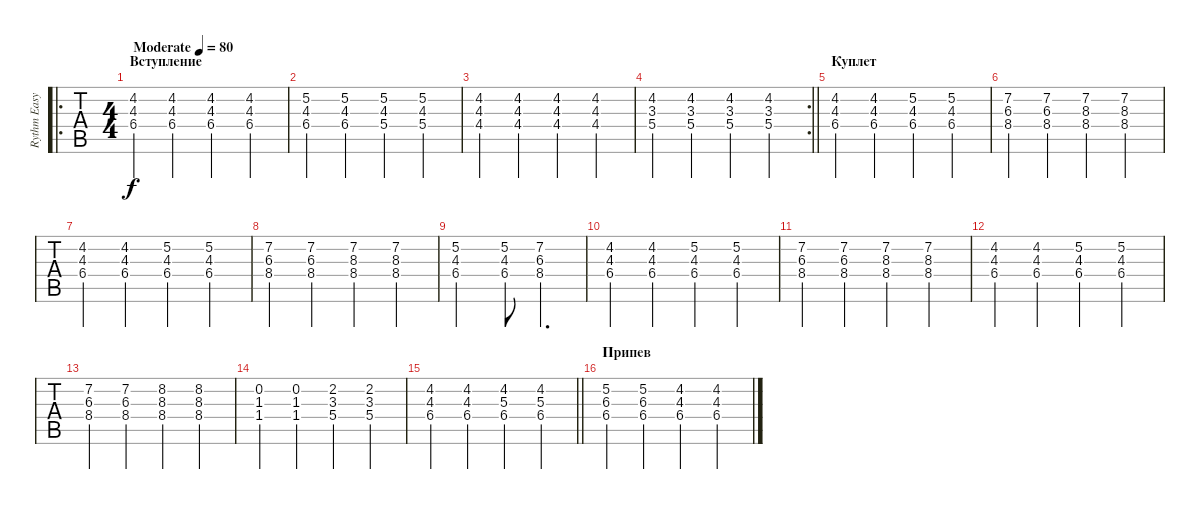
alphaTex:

\track ("Rythm Easy" "Rythm Easy") {instrument acousticgrandpiano}
\staff {tabs}
\tuning (E4 B3 G3 D3 A2 E2) {hide}
\ro
\ts (4 4)
\section ("" "Вступление")
\tempo (80 "Moderate")
\clef g2
\ks c
(4.2 4.3 6.4).4{dy f instrument acousticgrandpiano} (4.2 4.3 6.4).4 (4.2 4.3 6.4).4 (4.2 4.3 6.4).4 |
(5.2 4.3 6.4).4 (5.2 4.3 6.4).4 (5.2 4.3 5.4).4 (5.2 4.3 5.4).4 |
(4.2 4.3 4.4).4 (4.2 4.3 4.4).4 (4.2 4.3 4.4).4 (4.2 4.3 4.4).4 |
\rc 2
\barLineRight lightlight
(4.2 3.3 5.4).4 (4.2 3.3 5.4).4 (4.2 3.3 5.4).4 (4.2 3.3 5.4).4 |
\section ("" "Куплет")
(4.2 4.3 6.4).4 (4.2 4.3 6.4).4 (5.2 4.3 6.4).4 (5.2 4.3 6.4).4 |
(7.2 6.3 8.4).4 (7.2 6.3 8.4).4 (7.2 8.3 8.4).4 (7.2 8.3 8.4).4 |
(4.2 4.3 6.4).4 (4.2 4.3 6.4).4 (5.2 4.3 6.4).4 (5.2 4.3 6.4).4 |
(7.2 6.3 8.4).4 (7.2 6.3 8.4).4 (7.2 8.3 8.4).4 (7.2 8.3 8.4).4 |
(5.2 4.3 6.4).2 (5.2 4.3 6.4).8 (7.2 6.3 8.4).4{d} |
(4.2 4.3 6.4).4 (4.2 4.3 6.4).4 (5.2 4.3 6.4).4 (5.2 4.3 6.4).4 |
(7.2 6.3 8.4).4 (7.2 6.3 8.4).4 (7.2 8.3 8.4).4 (7.2 8.3 8.4).4 |
(4.2 4.3 6.4).4 (4.2 4.3 6.4).4 (5.2 4.3 6.4).4 (5.2 4.3 6.4).4 |
(7.2 6.3 8.4).4 (7.2 6.3 8.4).4 (8.2 8.3 8.4).4 (8.2 8.3 8.4).4 |
(0.2 1.3 1.4).4 (0.2 1.3 1.4).4 (2.2 3.3 5.4).4 (2.2 3.3 5.4).4 |
\barLineRight lightlight
(4.2 4.3 6.4).4 (4.2 4.3 6.4).4 (4.2 5.3 6.4).4 (4.2 5.3 6.4).4 |
\section ("" "Припев")
(5.2 6.3 6.4).4 (5.2 6.3 6.4).4 (4.2 4.3 6.4).4 (4.2 4.3 6.4).4
